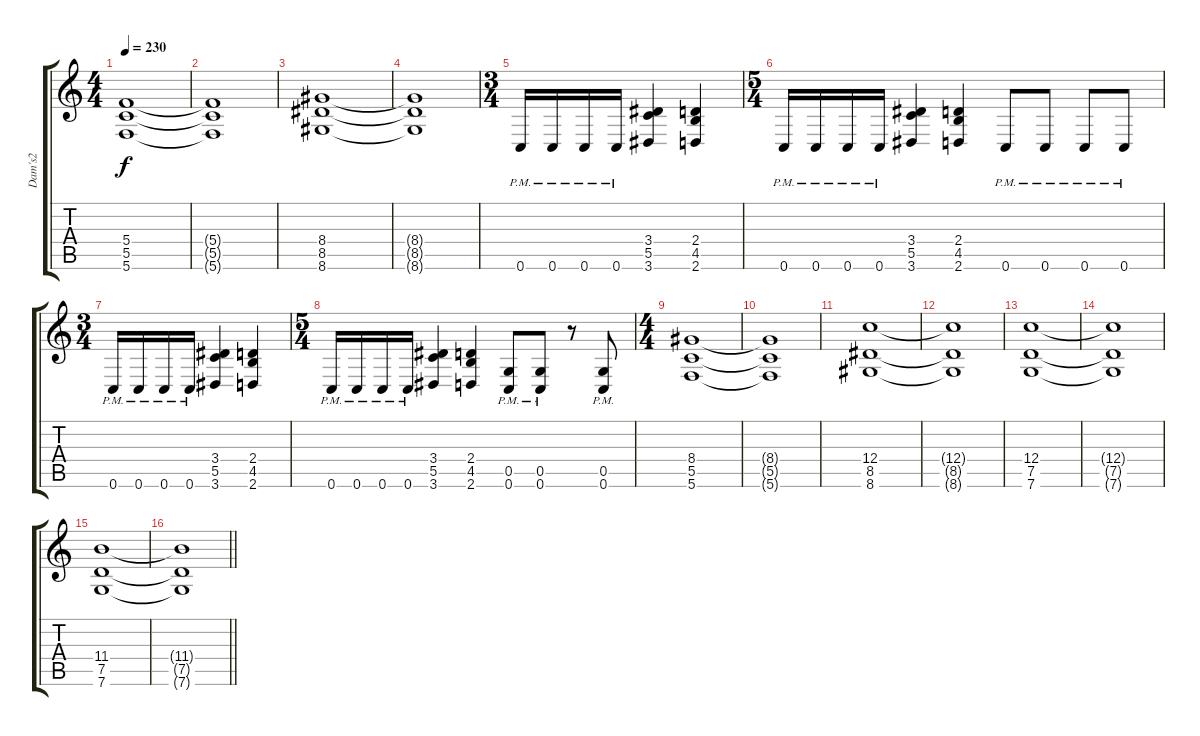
\track ("Dam's2" "Dam's2") {instrument distortionguitar}
\staff {score tabs}
\tuning (D4 A3 F3 C3 G2 C2) {hide}
\ts (4 4)
\tempo 230
\clef g2
\ks c
(5.4 5.5 5.6).1{dy f} |
(5.4{t} 5.5{t} 5.6{t}).1 |
(8.4 8.5 8.6).1 |
(8.4{t} 8.5{t} 8.6{t}).1 |
\ts (3 4)
0.6{pm}.16 0.6{pm}.16 0.6{pm}.16 0.6{pm}.16 (3.4 5.5 3.6).4 (2.4 4.5 2.6).4 |
\ts (5 4)
0.6{pm}.16 0.6{pm}.16 0.6{pm}.16 0.6{pm}.16 (3.4 5.5 3.6).4 (2.4 4.5 2.6).4 0.6{pm}.8 0.6{pm}.8 0.6{pm}.8 0.6{pm}.8 |
\ts (3 4)
0.6{pm}.16 0.6{pm}.16 0.6{pm}.16 0.6{pm}.16 (3.4 5.5 3.6).4 (2.4 4.5 2.6).4 |
\ts (5 4)
0.6{pm}.16 0.6{pm}.16 0.6{pm}.16 0.6{pm}.16 (3.4 5.5 3.6).4 (2.4 4.5 2.6).4 (0.5{pm} 0.6{pm}).8 (0.5{pm} 0.6{pm}).8 r.8 (0.5{pm} 0.6{pm}).8 |
\ts (4 4)
(8.4 5.5 5.6).1 |
(8.4{t} 5.5{t} 5.6{t}).1 |
(12.4 8.5 8.6).1 |
(12.4{t} 8.5{t} 8.6{t}).1 |
(12.4 7.5 7.6).1 |
(12.4{t} 7.5{t} 7.6{t}).1 |
(11.4 7.5 7.6).1 |
\barLineRight lightlight
(11.4{t} 7.5{t} 7.6{t}).1
